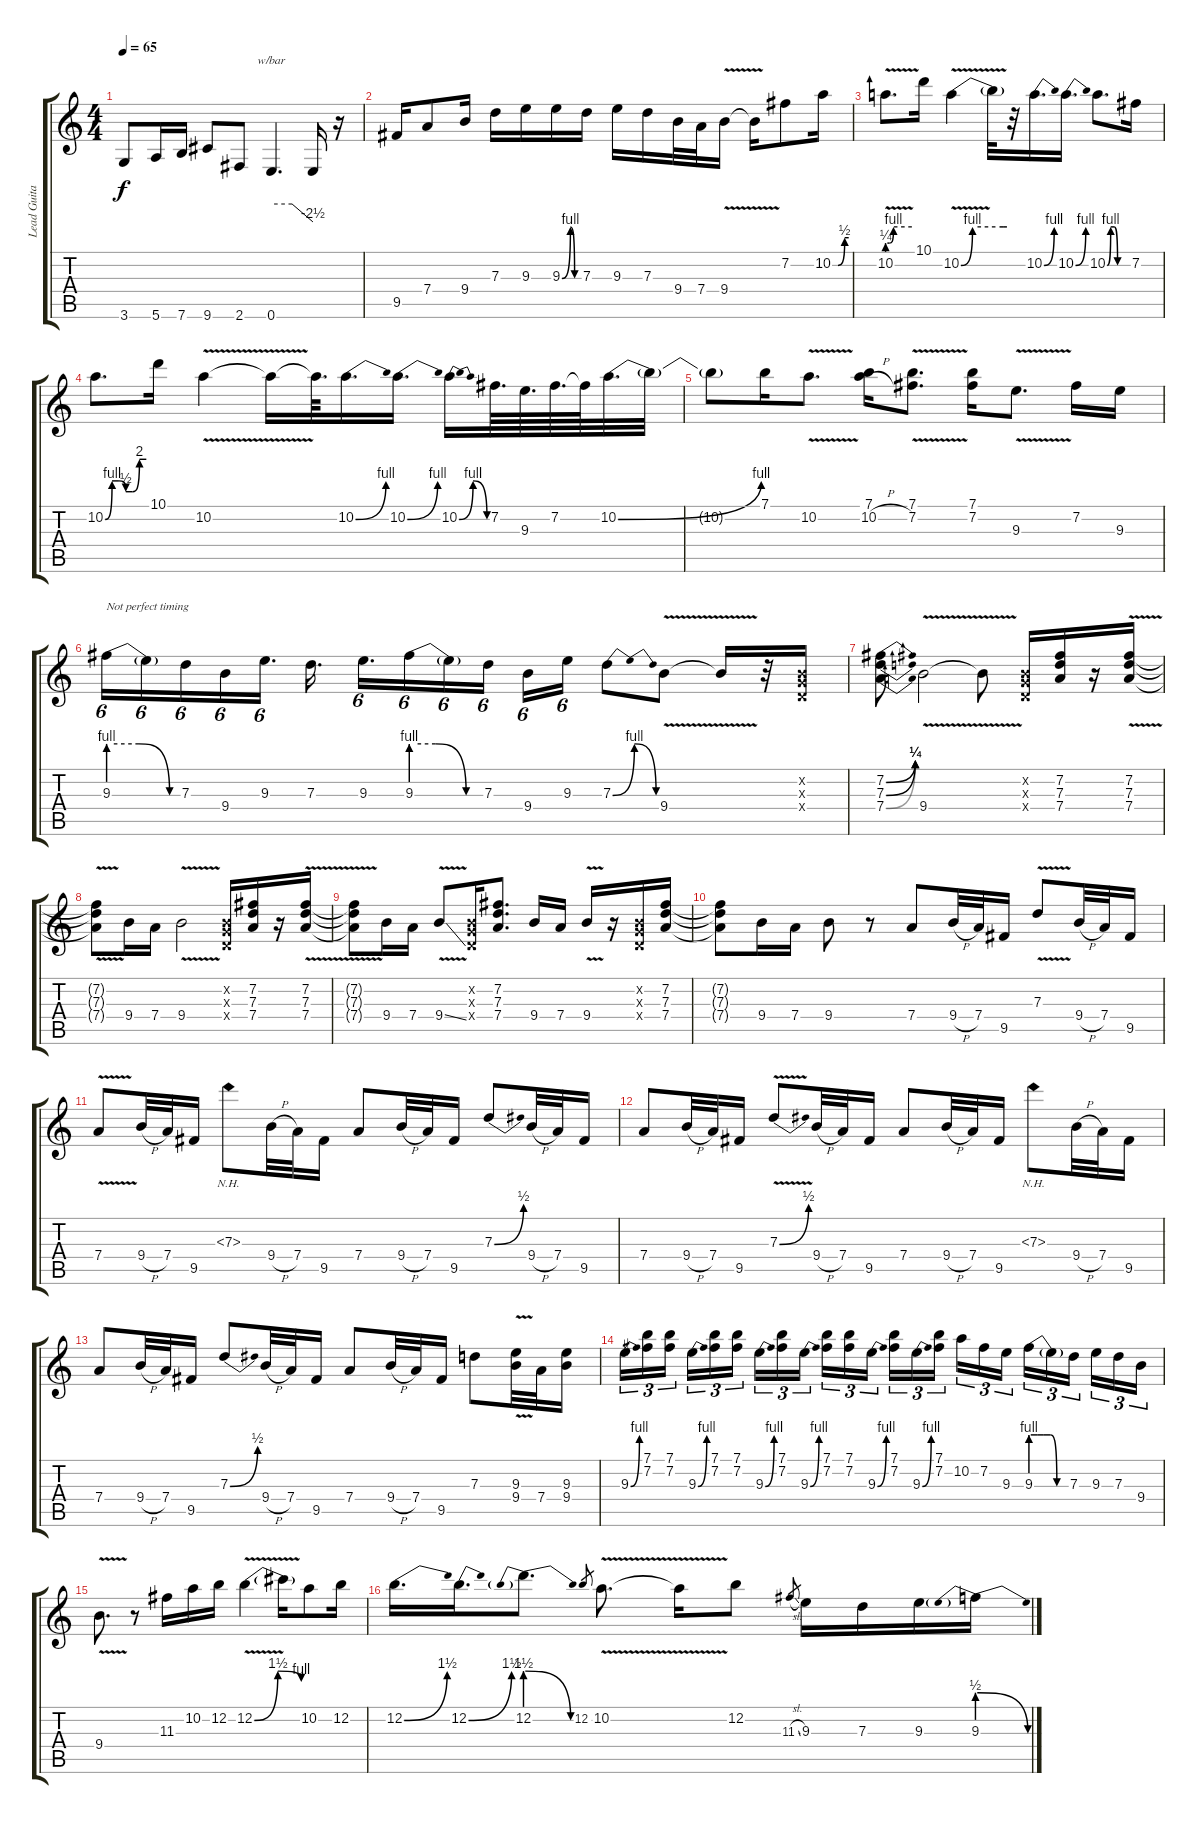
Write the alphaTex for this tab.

\track ("Lead Guitar" "Lead Guita") {instrument distortionguitar}
\staff {score tabs}
\tuning (E4 B3 G3 D3 A2 E2) {hide}
\ts (4 4)
\tempo 65
\clef g2
\ks c
3.6.8{dy f} 5.6.16 7.6.16 9.6.8 2.6.8 0.6.4{d tbe (custom default 0 0 30 0 60 -10)} 0.6{t}.16 r.16 |
9.5.16 7.4.8 9.4.16 7.3.16 9.3.16 9.3{be (custom 0 0 30 4 45 0 60 0)}.16 7.3.16 9.3.16 7.3.16 9.4.32 7.4.32 9.4{v}.16 9.4{t}.16 7.2.8 10.2{be (custom 0 0 20 0 45 2 60 2)}.16 |
10.2{be (custom 0 1 5 1 15 4 60 4) v}.8{d} 10.1.16 10.2{be (custom 0 0 15 4 45 4 55 4 60 4) v}.4 10.2{t}.32 r.32 10.2{be (bend 0 0 60 4)}.16{d} 10.2{be (bend 0 0 60 4)}.16{d} 10.2{be (custom 0 0 10 4 20 4 30 0 60 0)}.8{d} 7.2.16 |
10.2{be (custom 0 0 10 4 20 4 30 2 40 2 50 8 60 8)}.8{d} 10.1.16 10.2{v}.4 10.2{t}.16 10.2{t}.64{d} 10.2{be (bend 0 0 60 4)}.16{d} 10.2{be (bend 0 0 60 4)}.16{d} 10.2{be (bendrelease 0 0 30 4 30 4 60 0)}.16 7.2.64{d} 9.3.64{d} 7.2.64{d} 7.2{t}.64 10.2{be (bend 0 0 60 4)}.32{d} 10.2{t}.32 |
10.2{t}.8 7.1.16 10.2{v}.8{d} (7.1 10.2{h}).16 (7.1 7.2{v}).8{d} (7.1 7.2).16 9.3{v}.8{d} 7.2.16 9.3.16 |
9.3{be (custom 0 4 25 4 50 0 60 0)}.16{tu (6 4) txt "Not perfect timing"} 9.3{t}.16{tu (6 4)} 7.3.16{tu (6 4)} 9.4.16{tu (6 4)} 9.3.16{d tu (6 4)} 7.3.16{d} 9.3.16{d tu (6 4)} 9.3{be (custom 0 4 20 4 45 0 60 0)}.16{tu (6 4)} 9.3{t}.16{tu (6 4)} 7.3.16{tu (6 4)} 9.4.16{tu (6 4)} 9.3.16{tu (6 4)} 7.3{be (bendrelease 0 0 25 4 35 4 60 0)}.8 9.4{v}.8 9.4{t}.16 r.32 (0.2{x} 0.3{x} 0.4{x}).16 |
(7.2{be (bend 0 0 60 1)} 7.3{be (bend 0 0 60 1)} 7.4{be (bend 0 0 60 1)}).8 9.4{v}.2 9.4{t}.8 (0.2{x} 0.3{x} 0.4{x}).16 (7.2 7.3 7.4).16 r.16 (7.2{v} 7.3{v} 7.4{v}).16 |
(7.2{t} 7.3{t} 7.4{t}).8 9.4.16 7.4.16 9.4{v}.2 (0.2{x} 0.3{x} 0.4{x}).16 (7.2 7.3 7.4).16 r.16 (7.2{v} 7.3{v} 7.4{v}).16 |
(7.2{t} 7.3{t} 7.4{t}).8 9.4.16 7.4.16 9.4{v ss}.8 (0.2{x} 0.3{x} 0.4{x}).16 (7.2 7.3 7.4).8{d} 9.4.16 7.4.16 9.4{v}.16 r.16 (0.2{x} 0.3{x} 0.4{x}).16 (7.2 7.3 7.4).16 |
(7.2{t} 7.3{t} 7.4{t}).8 9.4.16 7.4.16 9.4.8 r.8 7.4.8 9.4{h}.32 7.4.32 9.5.16 7.3{v}.8 9.4{h}.32 7.4.32 9.5.16 |
7.4{v}.8 9.4{h}.32 7.4.32 9.5.16 7.3{nh}.8 9.4{h}.32 7.4.32 9.5.16 7.4.8 9.4{h}.32 7.4.32 9.5.16 7.3{be (bend 0 0 60 2)}.8 9.4{h}.32 7.4.32 9.5.16 |
7.4.8 9.4{h}.32 7.4.32 9.5.16 7.3{be (bend 0 0 60 2) v}.8 9.4{h}.32 7.4.32 9.5.16 7.4.8 9.4{h}.32 7.4.32 9.5.16 7.3{nh}.8 9.4{h}.32 7.4.32 9.5.16 |
7.4.8 9.4{h}.32 7.4.32 9.5.16 7.3{be (bend 0 0 60 2)}.8 9.4{h}.32 7.4.32 9.5.16 7.4.8 9.4{h}.32 7.4.32 9.5.16 7.3.8 (9.3{v} 9.4{v}).32 7.4.32 (9.3 9.4).16 |
9.3{be (bend 0 0 60 4)}.16{tu (3 2)} (7.1 7.2).16{tu (3 2)} (7.1 7.2).16{tu (3 2)} 9.3{be (bend 0 0 60 4)}.16{tu (3 2)} (7.1 7.2).16{tu (3 2)} (7.1 7.2).16{tu (3 2)} 9.3{be (bend 0 0 60 4)}.16{tu (3 2)} (7.1 7.2).16{tu (3 2)} 9.3{be (bend 0 0 60 4)}.16{tu (3 2)} (7.1 7.2).16{tu (3 2)} (7.1 7.2).16{tu (3 2)} 9.3{be (bend 0 0 60 4)}.16{tu (3 2)} (7.1 7.2).16{tu (3 2)} 9.3{be (bend 0 0 60 4)}.16{tu (3 2)} (7.1 7.2).16{tu (3 2)} 10.2.16{tu (3 2)} 7.2.16{tu (3 2)} 9.3.16{tu (3 2)} 9.3{be (custom 0 4 10 4 20 4 30 4 40 0 60 0)}.16{tu (3 2)} 9.3{t}.16{tu (3 2)} 7.3.16{tu (3 2)} 9.3.16{tu (3 2)} 7.3.16{tu (3 2)} 9.4.16{tu (3 2)} |
9.4{v}.8{d} r.8 11.3.16 10.2.16 12.2.16 12.2{be (bendrelease 0 0 15 6 45 6 60 4) v}.4 12.2{t}.16 10.2.8 12.2.16 |
12.2{be (bend 0 0 60 6)}.16{d} 12.2{be (bend 0 0 60 6)}.16{d} 12.2{be (prebendrelease 0 6 60 0)}.8{d} 12.2.8{gr} 10.2{v}.8{d} 10.2{t}.16 12.2.8 11.3{sl}.8{gr} 9.3.16 7.3.16 9.3.16 9.3{be (prebendrelease 0 2 60 0)}.16
